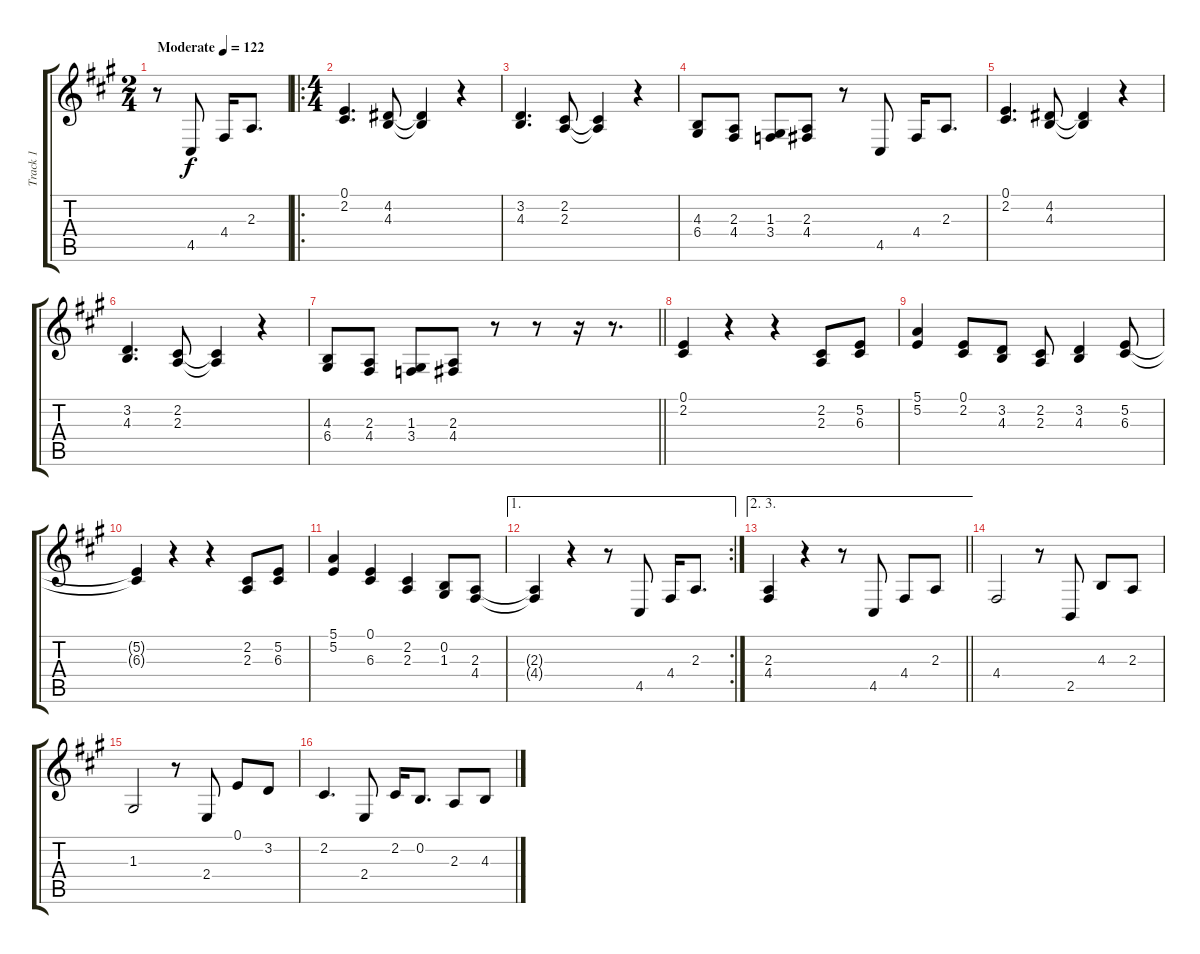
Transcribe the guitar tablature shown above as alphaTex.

\track ("Track 1" "Track 1") {instrument tenorsax}
\staff {score tabs}
\tuning (E4 B3 G3 D3 A2 E2) {hide}
\ts (2 4)
\tempo (122 "Moderate")
\clef g2
\ks a
r.8{dy f instrument tenorsax} 4.5.8 4.4.16 2.3.8{d} |
\ro
\ts (4 4)
(0.1 2.2).4{d} (4.2 4.3).8 (4.2{t} 4.3{t}).4 r.4 |
(3.2 4.3).4{d} (2.2 2.3).8 (2.2{t} 2.3{t}).4 r.4 |
(4.3 6.4).8 (2.3 4.4).8 (1.3 3.4).8 (2.3 4.4).8 r.8 4.5.8 4.4.16 2.3.8{d} |
(0.1 2.2).4{d} (4.2 4.3).8 (4.2{t} 4.3{t}).4 r.4 |
(3.2 4.3).4{d} (2.2 2.3).8 (2.2{t} 2.3{t}).4 r.4 |
\barLineRight lightlight
(4.3 6.4).8 (2.3 4.4).8 (1.3 3.4).8 (2.3 4.4).8 r.8 r.8 r.16 r.8{d} |
(0.1 2.2).4 r.4 r.4 (2.2 2.3).8 (5.2 6.3).8 |
(5.1 5.2).4 (0.1 2.2).8 (3.2 4.3).8 (2.2 2.3).8 (3.2 4.3).4 (5.2 6.3).8 |
(5.2{t} 6.3{t}).4 r.4 r.4 (2.2 2.3).8 (5.2 6.3).8 |
(5.1 5.2).4 (0.1 6.3).4 (2.2 2.3).4 (0.2 1.3).8 (2.3 4.4).8 |
\ae 1
\rc 2
(2.3{t} 4.4{t}).4 r.4 r.8 4.5.8 4.4.16 2.3.8{d} |
\ae (2 3)
\barLineRight lightlight
(2.3 4.4).4 r.4 r.8 4.5.8 4.4.8 2.3.8 |
4.4.2 r.8 2.5.8 4.3.8 2.3.8 |
1.3.2 r.8 2.4.8 0.1.8 3.2.8 |
2.2.4{d} 2.4.8 2.2.16 0.2.8{d} 2.3.8 4.3.8
